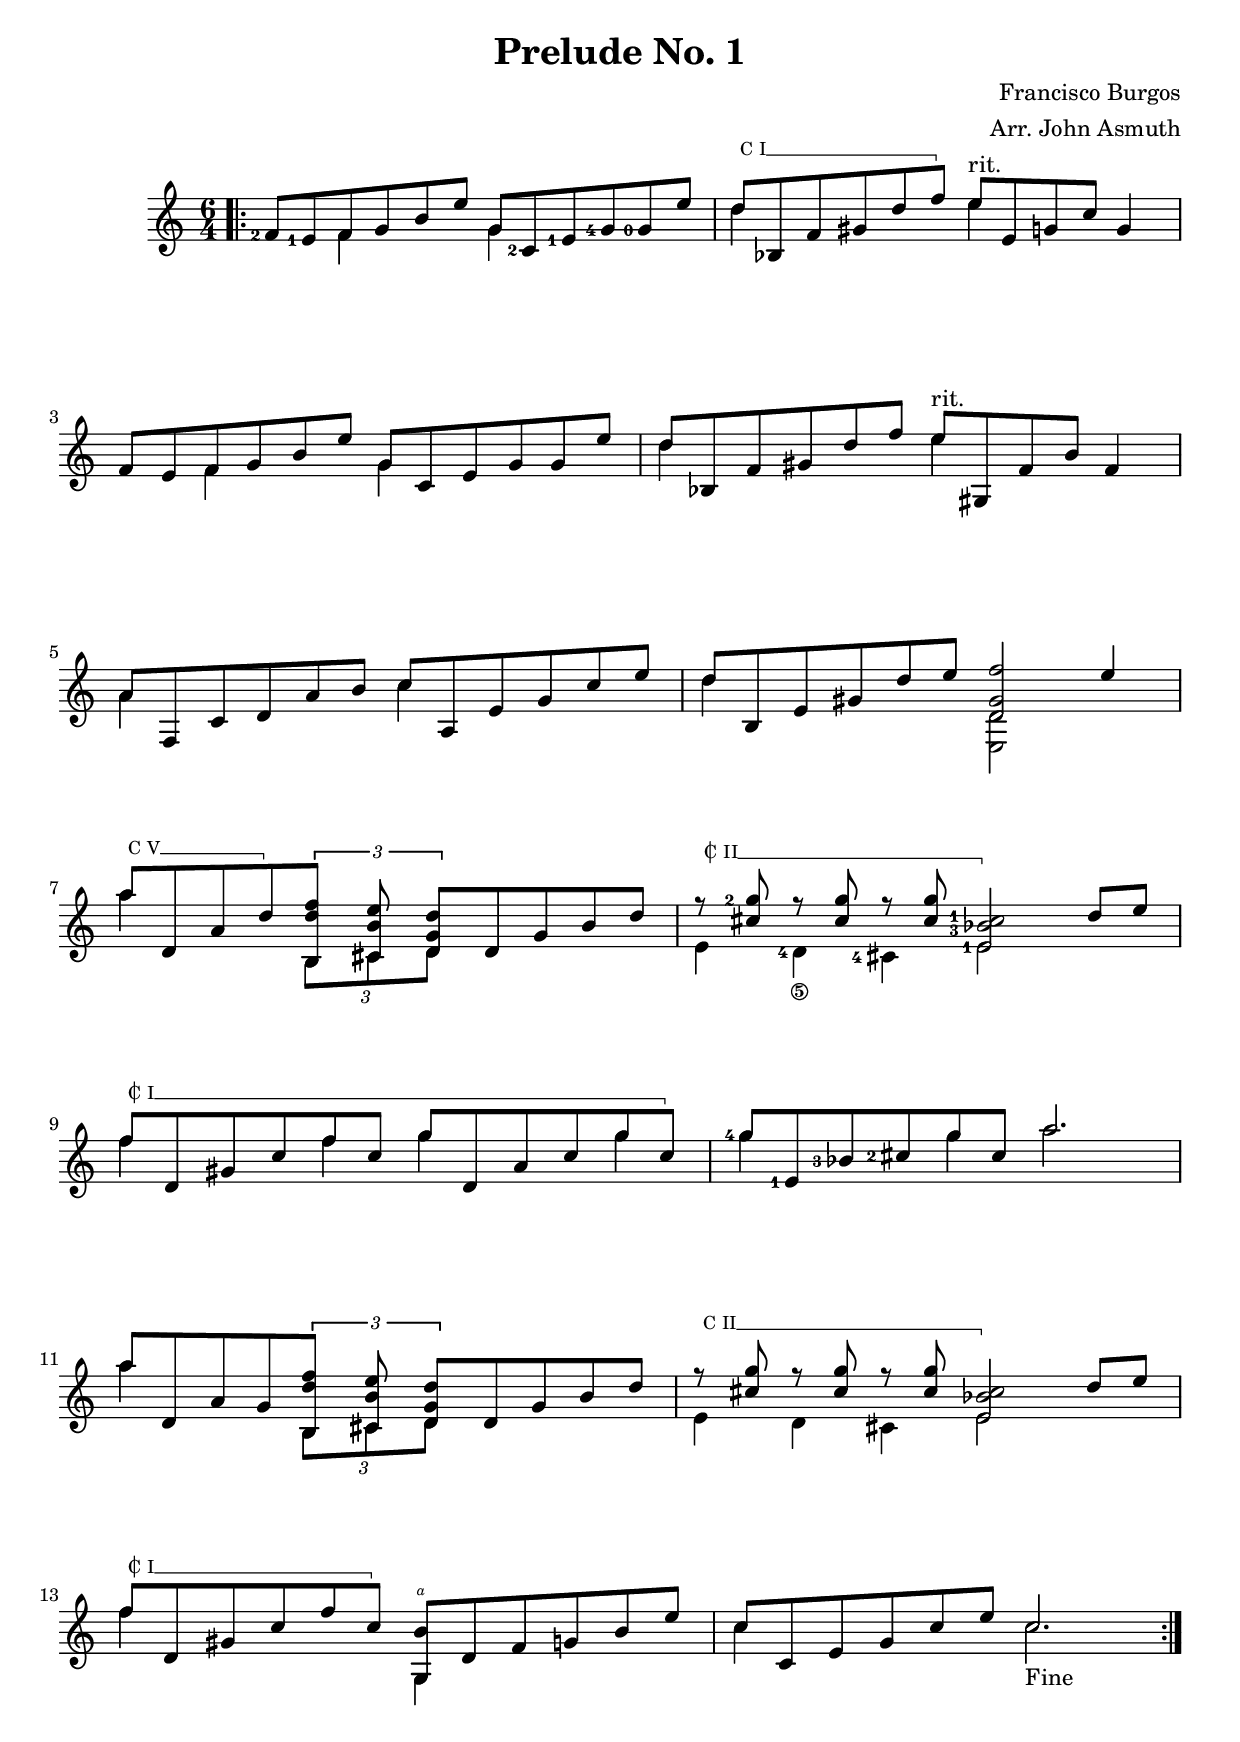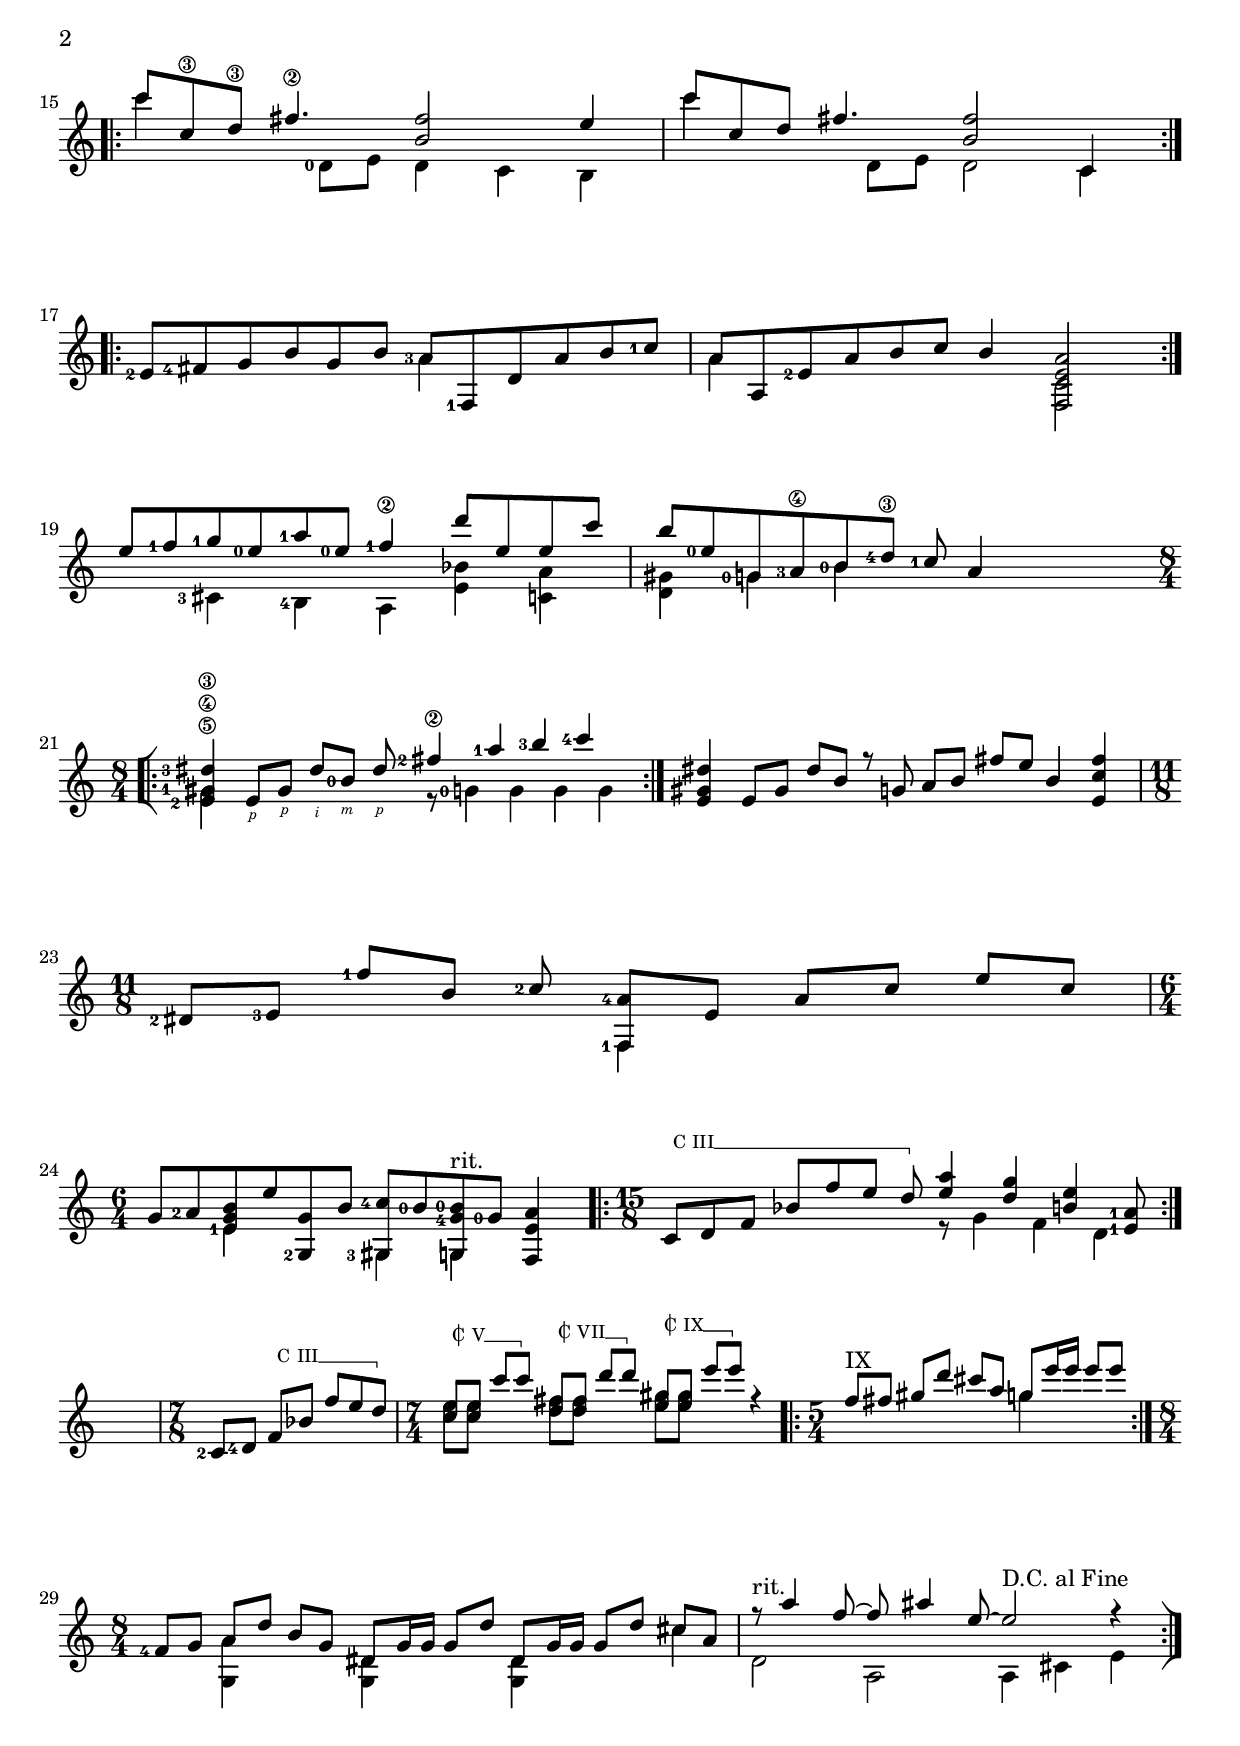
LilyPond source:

\version "2.18.2"
\header {
  title = "Prelude No. 1"
  composer = "Francisco Burgos"
  arranger = "Arr. John Asmuth"
}

\include "bbarred.ly"
#(define RH rightHandFinger)

<<
  {
    \time 6/4
    \key c \major
   
    <<
      \new Voice { \voiceOne
        \bar ".|:"
        \set fingeringOrientations = #'(left)
        <f'-2>8 <e'-1> f'8 g' b' e'' g' <c'-2> <e'-1> <g'-4> <g'-0> e'' |
        \fbarre #"I" { d'' bes f' gis' d'' f'' } e''-"rit." e' g' c'' g'4 | \break
      }
      \new Voice { \voiceTwo
        s4 f'4 s4 g'4 s2 |
        d''4 s2 e''4 s2 |
      }
      \new Voice { \voiceThree
        |
        |
      }
      \new Voice { \voiceFour
        |
        |
      }
    >>
    <<
      \new Voice { \voiceOne
        f'8 e' f'8 g' b' e'' g' c' e' g' g' e'' |
        d'' bes f' gis' d'' f'' e''-"rit." gis f' b' f'4 | \break
      }
      \new Voice { \voiceTwo
        s4 f'4 s4 g'4 s2 |
        d''4 s2 e''4 s2 |
      }
      \new Voice { \voiceThree
        |
        |
      }
      \new Voice { \voiceFour
        |
        |
      }
    >>
    <<
      \new Voice { \voiceOne
        a'8 f c' d' a' b' c'' a e' g' c'' e'' |
        d'' b e' gis' d'' e'' <d' gis' f''>2 e''4 | \break
      }
      \new Voice { \voiceTwo
        a'4 s2 c''4 s2 |
        d''4 s2 <e d'>2 s4 |
      }
      \new Voice { \voiceThree
        |
        |
      }
      \new Voice { \voiceFour
        |
        |
      }
    >>
    <<
      \new Voice { \voiceOne
        \set fingeringOrientations = #'(left)
        \fbarre #"V" {a''8[ d' a' d'' } \tuplet 3/4 {<b d'' f''>] <cis' b' e''> <d' g' d''>[} d' g' b' d''] |
        r8 <cis'' g''-2>8 r <cis'' g''> r <cis'' g''>8 <e'-1 bes'-3 cis''-1>2 d''8 e'' | \break
      }
      \new Voice { \voiceTwo
        \set fingeringOrientations = #'(left)
        \set stringNumberOrientations = #'(down)
        a''4 s4 \tuplet 3/4 {b8 cis' <d'>} s2 |
        \bbarre #"II" { <e'>4 <d'-4\5> <cis'-4> e'2 } s4 |
      }
      \new Voice { \voiceThree
        |
        |
      }
      \new Voice { \voiceFour
        |
        |
      }
    >>
    <<
      \new Voice { \voiceOne
        \set fingeringOrientations = #'(left)
        \bbarre #"I" { f''8 d' gis' c'' f'' c'' g'' d' a' c'' g'' c'' } |
        <g''-4> <e'-1> <bes'-3> <cis''-2> g'' cis'' a''2. | \break
      }
      \new Voice { \voiceTwo
        f''4 s4 f''4 g''4 s4 g''4 |
        g''4 s4 g''4 a''2.|
      }
      \new Voice { \voiceThree
        |
        |
      }
      \new Voice { \voiceFour
        |
        |
      }
    >>
    <<
      \new Voice { \voiceOne
        a''8[ d' a' g' \tuplet 3/4 {<b d'' f''>] <cis' b' e''> <d' g' d''>[} d' g' b' d'']|
        r8 <cis'' g''>8 r <cis'' g''> r <cis'' g''>8 <e' bes' cis''>2 d''8 e'' | \break
      }
      \new Voice { \voiceTwo
        a''4 s4 \tuplet 3/4 {b8 cis' <d'>8} s2 |
        \fbarre #"II" { e'4 d' cis' e'2 } s4|
      }
      \new Voice { \voiceThree
        |
        |
      }
      \new Voice { \voiceFour
        |
        |
      }
    >>
    <<
      \new Voice { \voiceOne
        \set strokeFingerOrientations = #'(up)
        \bbarre #"I" { f''8 d' gis' c'' f'' c'' } <g b'\RH4> d' f' g' b' e'' |
        c'' c' e' g' c'' e'' c''2. \bar ":|.|:" \break
      }
      \new Voice { \voiceTwo
        f''4 s2 <g>4 s2 |
        c''4 s2 c''2.-"Fine" |
      }
      \new Voice { \voiceThree
        |
        |
      }
      \new Voice { \voiceFour
        |
        |
      }
    >>
    
    \pageBreak
    
    <<
      \new Voice { \voiceOne
        c'''8 c''\3 <d''\3> <fis''\2>4.  <b' fis''>2 <e''>4 |
        c'''8 c'' d'' <fis''>4. <b' fis''>2 c'4 \bar ":|.|:" \break
      }
      \new Voice { \voiceTwo
        \set stringNumberOrientations = #'(down)
        \set fingeringOrientations = #'(left)
        c'''4 s4 <d'-0>8 e' d'4 c' b |
        c'''4 s4 <d'>8 e' d'2 c'4 |
      }
      \new Voice { \voiceThree
        |
        |
      }
      \new Voice { \voiceFour
        |
        |
      }
    >>
    <<
      \new Voice { \voiceOne
        \set fingeringOrientations = #'(left)
        <e'-2>8 <fis'-4> g' b' g' b' <a'-3> <f-1> d' a' b' <c''-1> |
        a' a <e'-2> a' b' c'' b'4 <f c' e' a'>2 \bar ":|." \break
      }
      \new Voice { \voiceTwo
        s2. a'4 s2 |
        a'4 s2. <f c'>2 |
      }
      \new Voice { \voiceThree
        |
        |
      }
      \new Voice { \voiceFour
        |
        |
      }
    >>
    <<
      \new Voice { \voiceOne
        \set fingeringOrientations = #'(left)
        e''8 <f''-1> <g''-1> <e''-0> <a''-1> <e''-0> <f''-1\2>4  d'''8 e'' e'' c''' |
        b''8 <e''-0> <g'-0>8 <a'-3\4> <b'-0> <d''-4\3> <c''-1> a'4 s4. \bar "[|:" \break
      }
      \new Voice { \voiceTwo
        \set fingeringOrientations = #'(left)
        s4 <cis'-3> <b-4> a <e' bes'> <c' a'>  |
        <d' gis'>4 g'4 b'4 s4. s4.  |
      }
      \new Voice { \voiceThree
        |
        |
      }
      \new Voice { \voiceFour
        |
        |
      }
    >>
    <<
      \new Voice { \voiceOne
        \time 8/4
        \set fingeringOrientations = #'(left)
        \set stringNumberOrientations = #'(up)
        \set strokeFingerOrientations = #'(down)
        <e'\5-2 gis'\4-1 dis''\3-3>4 <e'\RH1>8 <gis'\RH1> <dis''\RH2> <b'-0\RH3> <dis''\RH1> <fis''\2-2>4 <a''-1>4 <b''-3>4 <c'''-4>4 s8 \bar ":|."
        <e' gis' dis''>4 e'8 gis' dis'' b' r g' a' b' fis'' e'' b'4 <e' c'' fis''> | \break
      }
      \new Voice { \voiceTwo
        \set fingeringOrientations = #'(left)
        <e' gis'>4 s2 s8 r8 <g'-0>4 g' g' g'4 |
        |
      }
      \new Voice { \voiceThree
        |
        |
      }
      \new Voice { \voiceFour
        |
        |
      }
    >>
    <<
      \new Voice { \voiceOne
        \time 11/8
        \set fingeringOrientations = #'(left)
        <dis'-2>8[ <e'-3>] <f''-1>[ b'] <c''-2> <f-1 a'-4>[ e'] a'[ c''] e''[ c''] | \break
      }
      \new Voice { \voiceTwo
        s2 s8 <f>4 s2 |
      }
      \new Voice { \voiceThree
        |
      }
      \new Voice { \voiceFour
        |
      }
    >>
    <<
      \new Voice { \voiceOne
        \time 6/4
        \set fingeringOrientations = #'(left)
        g'8 <a'-2> <e'-1 g' b'> e'' <g-2 g'> b' <gis-3 c''-4> <b'-0> <g g'-4 b'-0>-"rit." <g'-0> <f e' a'>4 \bar ".|:"
        \time 15/8
        \fbarre #"III" { c'8 d' f' bes' f'' e'' d'' } <e'' a''>4 <d'' g''> <b' e''> <e'-1 a'-1>8 \bar ":|." \break
      }
      \new Voice { \voiceTwo
        s4 <e'>4 s4 gis4 g4 s4 |
        s2 s4. r8 g'4 f' d' s8 |
      }
      \new Voice { \voiceThree
        |
        |
      }
      \new Voice { \voiceFour
        |
        |
      }
    >>
    <<
      \new Voice { \voiceOne
        \set fingeringOrientations = #'(left)
        \time 7/8
        <c'-2>8[ <d'-4>] \fbarre #"III" { f'[ bes'] f''[ e'' d''] }
        \time 7/4
        \bbarre #"V" { <c'' e''> <c'' e''> c''' c''' } \bbarre #"VII" { <d'' fis''> <d'' fis''> d''' d''' } \bbarre #"IX" { <e'' gis''> <e'' gis''> e''' e''' r4 } \bar ".|:" 
        \time 5/4
        <f''>8-\markup { "IX" } fis'' <gis''> <d'''> cis''' <a''> <g''> e'''16 e''' e'''8 e''' \bar ":|." \break
      }
      \new Voice { \voiceTwo
        s2 s4. | <c'' e''>8 <c'' e''>8 s4  <d'' fis''>8  <d'' fis''>8 s4 <e'' gis''>8 <e'' gis''>8 s2 |
        s2 s4 g''4 s4  |
      }
      \new Voice { \voiceThree
        |
        |
      }
      \new Voice { \voiceFour
        |
        |
      }
    >>
    <<
      \new Voice { \voiceOne
        \time 8/4
        \set fingeringOrientations = #'(left)
        <f'-4>8 g' a' d'' b' g' dis' g'16 g' g'8 d'' dis' g'16 g' g'8 d'' cis'' a' |
        r8-"rit." a''4 f''8~ f'' ais''4 e''8~ e''2-"D.C. al Fine" r4 \bar ":|]" \break  
      }
      \new Voice { \voiceTwo
        s4 <g a'> s <g dis'> s  <g dis'> s4 cis''4 |
        d'2 a2 a4 cis' e' |
      }
      \new Voice { \voiceThree
        |
        |
      }
      \new Voice { \voiceFour
        |
        |
      }
    >>
    <<
      \new Voice { \voiceOne
       |
        | \break
      }
      \new Voice { \voiceTwo
        |
        |
      }
      \new Voice { \voiceThree
        |
        |
      }
      \new Voice { \voiceFour
        |
        |
      }
    >>
  }
>>